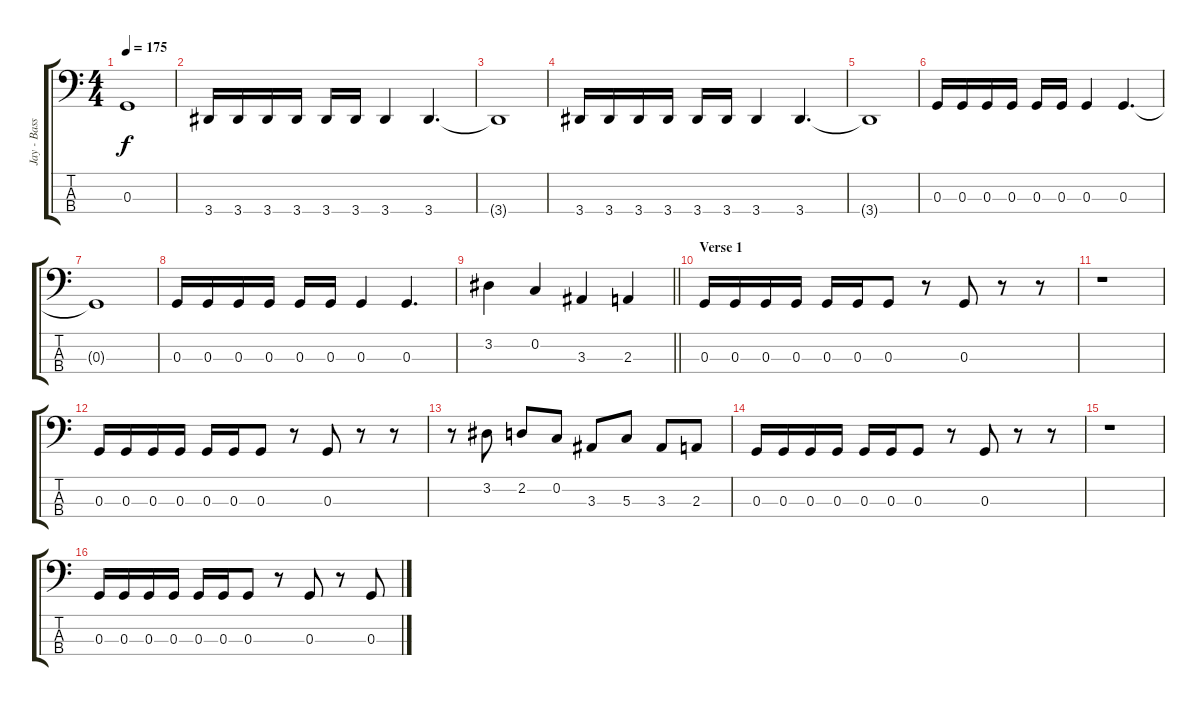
\track ("Jay - Bass" "Jay - Bass") {instrument electricbasspick}
\staff {score tabs}
\tuning (F2 C2 G1 C1) {hide}
\ts (4 4)
\tempo 175
\clef f4
\ks c
0.3{t}.1{dy f} |
3.4.16 3.4.16 3.4.16 3.4.16 3.4.16 3.4.16 3.4.4 3.4.4{d} |
3.4{t}.1 |
3.4.16 3.4.16 3.4.16 3.4.16 3.4.16 3.4.16 3.4.4 3.4.4{d} |
3.4{t}.1 |
0.3.16 0.3.16 0.3.16 0.3.16 0.3.16 0.3.16 0.3.4 0.3.4{d} |
0.3{t}.1 |
0.3.16 0.3.16 0.3.16 0.3.16 0.3.16 0.3.16 0.3.4 0.3.4{d} |
\barLineRight lightlight
3.2.4 0.2.4 3.3.4 2.3.4 |
\section ("" "Verse 1")
0.3.16 0.3.16 0.3.16 0.3.16 0.3.16 0.3.16 0.3.8 r.8 0.3.8 r.8 r.8 |
r.1 |
0.3.16 0.3.16 0.3.16 0.3.16 0.3.16 0.3.16 0.3.8 r.8 0.3.8 r.8 r.8 |
r.8 3.2.8 2.2.8 0.2.8 3.3.8 5.3.8 3.3.8 2.3.8 |
0.3.16 0.3.16 0.3.16 0.3.16 0.3.16 0.3.16 0.3.8 r.8 0.3.8 r.8 r.8 |
r.1 |
0.3.16 0.3.16 0.3.16 0.3.16 0.3.16 0.3.16 0.3.8 r.8 0.3.8 r.8 0.3.8
